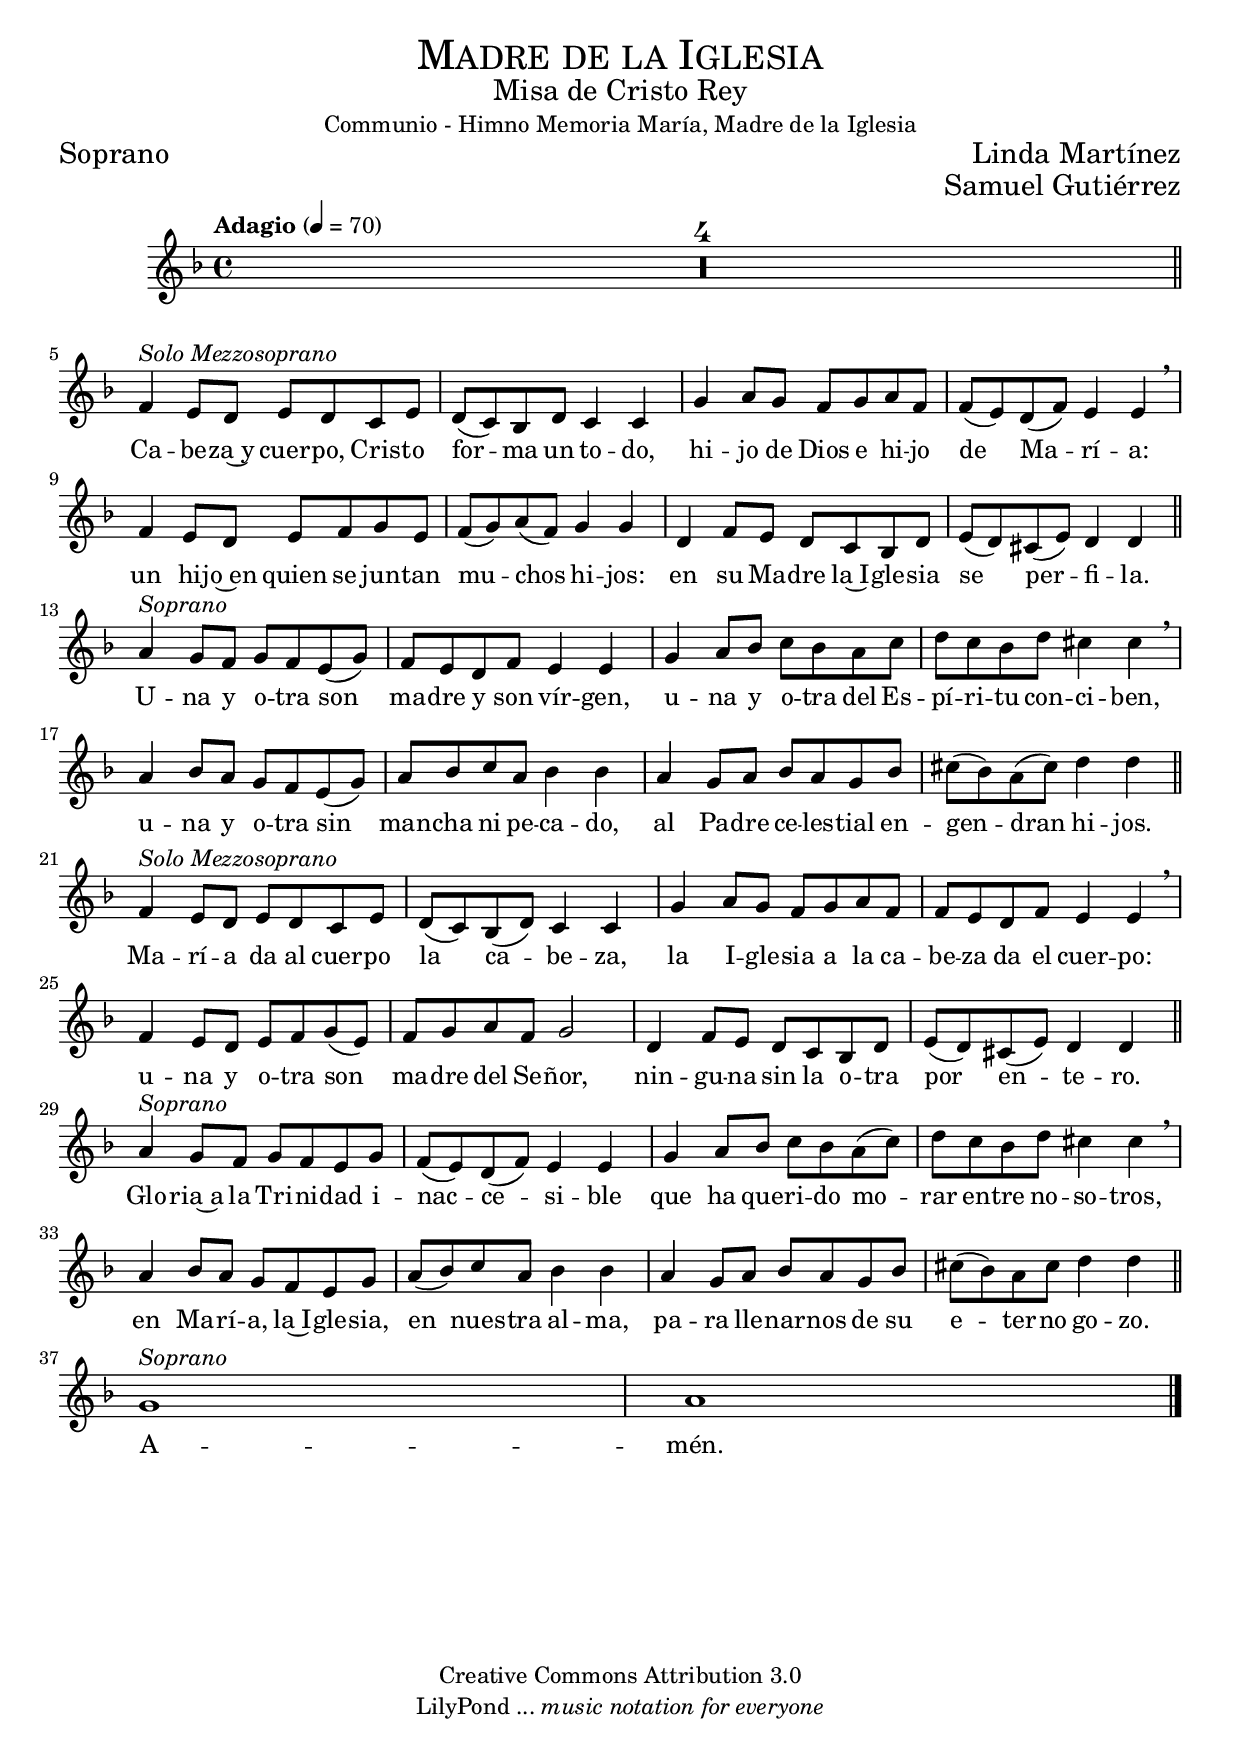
% *************************************************************************************
%	Madre de la iglesia - Melody inspired by the compositions of Mons Marco Frisina
%   	Music and accompaniment by serachsam
% *************************************************************************************
\language "espanol"
\version "2.23.2"

% --- Global parameters
particle = 1
jump = \break

% --- Includes
\include "global.ily"
soprano_music = \relative do' {
  \compressEmptyMeasures

  R1*4 | \bar "||" #(if (= particle 1) jump "") % 4
  fa4^\markup { \italic "Solo Mezzosoprano" } mi8 re mi re do mi |
  re8( do) sib re do4 do |
  sol'4 la8 sol fa sol la fa |
  fa8( mi) re( fa) mi4 mi \breathe | #(if (= particle 1) jump "") % 8
  fa4 mi8 re mi fa sol mi |
  fa8( sol) la( fa) sol4 sol |
  re4 fa8 mi re do sib re |
  mi8( re) dos( mi) re4 re | \bar "||" #(if (= particle 1) jump "") % 12
  la'4^\markup { \italic "Soprano" } sol8 fa sol fa mi( sol) |
  fa8 mi re fa mi4 mi |
  sol4 la8 sib do sib la do |
  re do sib re dos4 dos \breathe | #(if (= particle 1) jump "") % 16
  la4 sib8 la sol fa mi( sol) |
  la8 sib do la sib4 sib  |
  la4 sol8 la sib la sol sib |
  dos8( sib) la( dos) re4 re | \bar "||" #(if (= particle 1) jump "") % 20
  fa,4^\markup { \italic "Solo Mezzosoprano" } mi8 re mi re do mi |
  re8( do) sib( re) do4 do |
  sol'4 la8 sol fa sol la fa |
  fa8 mi re fa mi4 mi \breathe | #(if (= particle 1) jump "") % 24
  fa4 mi8 re mi fa sol( mi)	|
  fa8 sol la fa sol2 |
  re4 fa8 mi re do sib re |
  mi8( re) dos( mi) re4 re | \bar "||" #(if (= particle 1) jump "") % 28
  la'4^\markup { \italic "Soprano" } sol8 fa sol fa mi sol |
  fa8( mi) re( fa) mi4 mi |
  sol4 la8 sib do sib la( do) |
  re do sib re dos4 dos \breathe | #(if (= particle 1) jump "") % 32
  la4 sib8 la sol fa mi sol	|
  la8( sib) do la sib4 sib |
  la4 sol8 la sib la sol sib |
  dos8( sib) la dos re4 re | \bar "||" #(if (= particle 1) jump "") % 36
  sol,1^\markup { \italic "Soprano" } |
  la1 |

  \bar "|."
}

soprano_lyrics = \lyricmode {
  Ca -- be -- za~y cuer -- po, Cris -- to for -- ma un to -- do,
  hi -- jo de Dios e hi -- jo de Ma -- rí -- a:
  un hi -- jo~en quien se jun -- tan mu -- chos hi -- jos:
  en su Ma -- dre la~I -- gle -- sia se per -- fi -- la.

  U -- na y o -- tra son ma -- dre y son vír -- gen,
  u -- na y o -- tra del Es -- pí -- ri -- tu con -- ci -- ben,
  u -- na y o -- tra sin man -- cha ni pe -- ca -- do,
  al Pa -- dre ce -- les -- tial en -- gen -- dran hi -- jos.

  Ma -- rí -- a da al cuer -- po la ca -- be -- za,
  la I -- gle -- sia a la ca -- be -- za da el cuer -- po:
  u -- na y o -- tra son ma -- dre del Se -- ñor,
  nin -- gu -- na sin la o -- tra por en -- te -- ro.

  Glo -- ria~a la Tri -- ni -- dad i -- nac -- ce -- si -- ble
  que ha que -- ri -- do mo -- rar en -- tre no -- so -- tros,
  en Ma -- rí -- a, la~I -- gle -- sia, en nues -- tra al -- ma,
  pa -- ra lle -- nar -- nos de su e -- ter -- no go -- zo.

  A -- mén.
}


% --- Global size
% #(set-global-staff-size 20)

% --- Header
\markup { \fill-line { \center-column { \fontsize #5 \smallCaps "Madre de la Iglesia" \fontsize #2 "Misa de Cristo Rey" "Communio - Himno Memoria María, Madre de la Iglesia" } } }
%\markup { \fill-line { " " \right-column { \fontsize #2 "Letra: Pablo VI" } } }
\markup { \fill-line { \fontsize #2 "Soprano" \right-column { \fontsize #2 "Linda Martínez" } } }
\markup { \fill-line { " " \right-column { \fontsize #2 "Samuel Gutiérrez" } } }
\header {
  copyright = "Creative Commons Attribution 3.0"
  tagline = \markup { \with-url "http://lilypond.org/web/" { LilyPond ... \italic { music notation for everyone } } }
  breakbefore = ##t
}

% --- Music

% --- Harmony

\score {
  <<
    \new Staff <<
      \set Staff.midiInstrument = #"choir aahs"
      \set Staff.midiMaximumVolume = #1.5
      \new Voice = "soprano" <<
        \global \soprano_music
      >>\new Lyrics = "soprano"
      \context Lyrics = "soprano" \lyricsto "soprano" \soprano_lyrics
    >>
  >>
  \midi { }
  \layout { }
}

% --- Paper
\paper{
  #(set-default-paper-size "letter")
  page-breaking = #ly:page-turn-breaking
}
